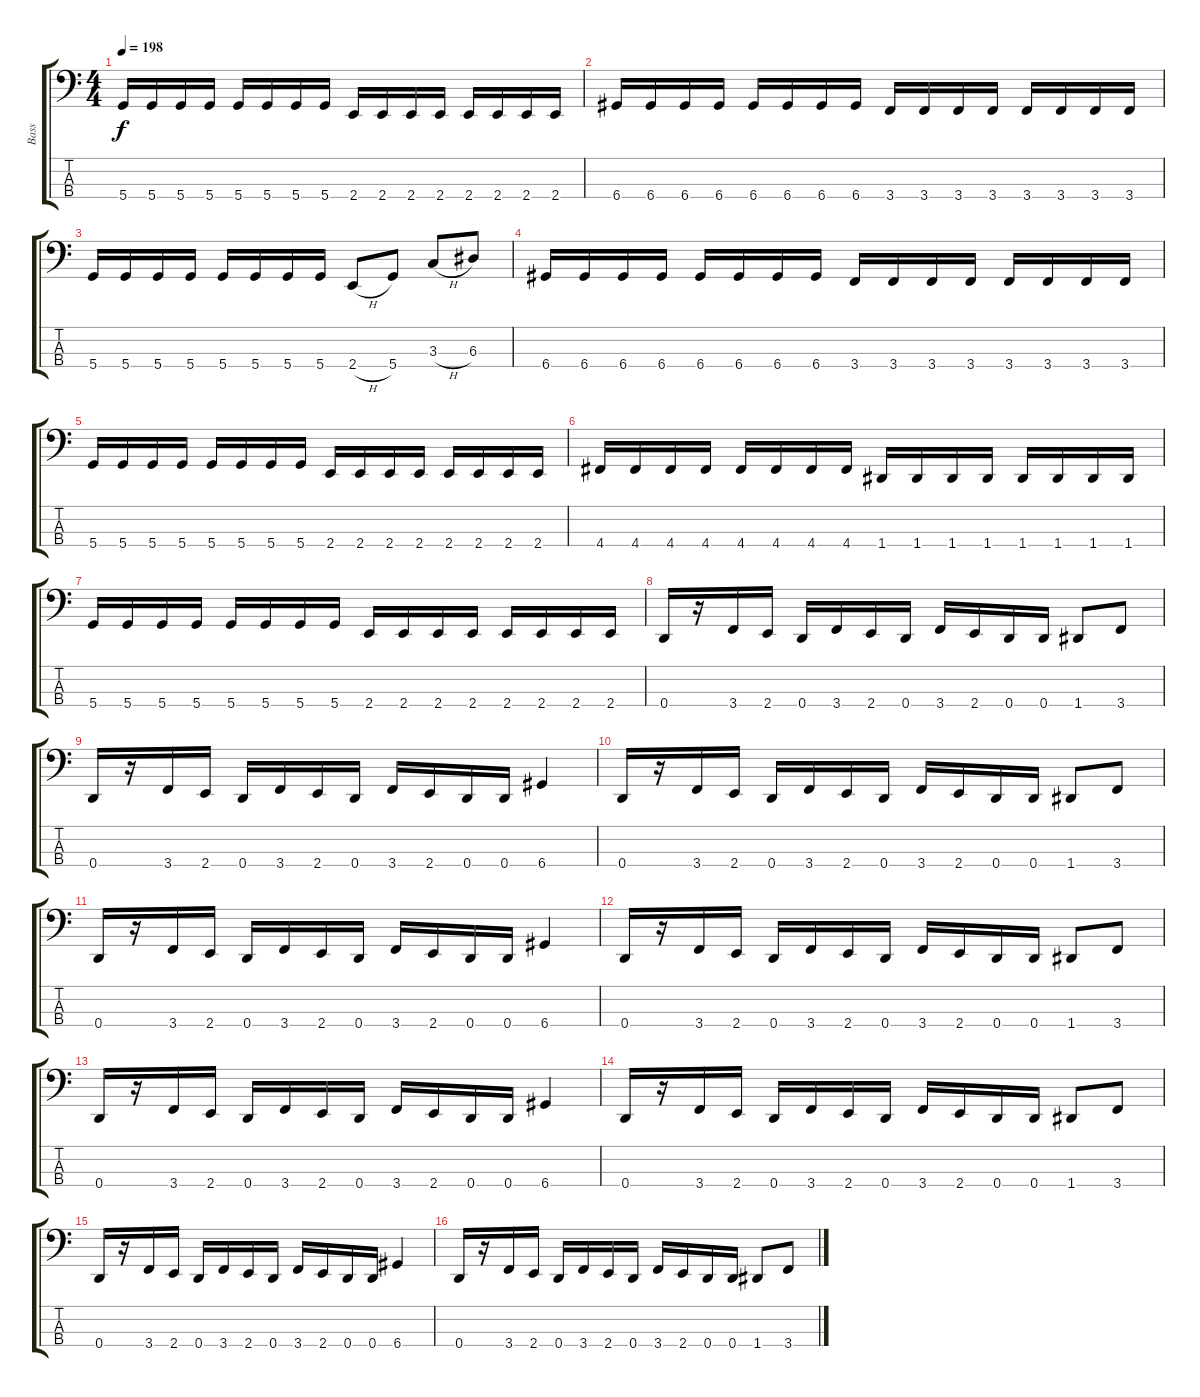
\track ("Bass" "Bass") {instrument electricbasspick}
\staff {score tabs}
\tuning (G2 D2 A1 D1) {hide}
\ts (4 4)
\tempo 198
\clef f4
\ks c
5.4.16{dy f} 5.4.16 5.4.16 5.4.16 5.4.16 5.4.16 5.4.16 5.4.16 2.4.16 2.4.16 2.4.16 2.4.16 2.4.16 2.4.16 2.4.16 2.4.16 |
6.4.16 6.4.16 6.4.16 6.4.16 6.4.16 6.4.16 6.4.16 6.4.16 3.4.16 3.4.16 3.4.16 3.4.16 3.4.16 3.4.16 3.4.16 3.4.16 |
5.4.16 5.4.16 5.4.16 5.4.16 5.4.16 5.4.16 5.4.16 5.4.16 2.4{h}.8 5.4.8 3.3{h}.8 6.3.8 |
6.4.16 6.4.16 6.4.16 6.4.16 6.4.16 6.4.16 6.4.16 6.4.16 3.4.16 3.4.16 3.4.16 3.4.16 3.4.16 3.4.16 3.4.16 3.4.16 |
5.4.16 5.4.16 5.4.16 5.4.16 5.4.16 5.4.16 5.4.16 5.4.16 2.4.16 2.4.16 2.4.16 2.4.16 2.4.16 2.4.16 2.4.16 2.4.16 |
4.4.16 4.4.16 4.4.16 4.4.16 4.4.16 4.4.16 4.4.16 4.4.16 1.4.16 1.4.16 1.4.16 1.4.16 1.4.16 1.4.16 1.4.16 1.4.16 |
5.4.16 5.4.16 5.4.16 5.4.16 5.4.16 5.4.16 5.4.16 5.4.16 2.4.16 2.4.16 2.4.16 2.4.16 2.4.16 2.4.16 2.4.16 2.4.16 |
0.4.16 r.16 3.4.16 2.4.16 0.4.16 3.4.16 2.4.16 0.4.16 3.4.16 2.4.16 0.4.16 0.4.16 1.4.8 3.4.8 |
0.4.16 r.16 3.4.16 2.4.16 0.4.16 3.4.16 2.4.16 0.4.16 3.4.16 2.4.16 0.4.16 0.4.16 6.4.4 |
0.4.16 r.16 3.4.16 2.4.16 0.4.16 3.4.16 2.4.16 0.4.16 3.4.16 2.4.16 0.4.16 0.4.16 1.4.8 3.4.8 |
0.4.16 r.16 3.4.16 2.4.16 0.4.16 3.4.16 2.4.16 0.4.16 3.4.16 2.4.16 0.4.16 0.4.16 6.4.4 |
0.4.16 r.16 3.4.16 2.4.16 0.4.16 3.4.16 2.4.16 0.4.16 3.4.16 2.4.16 0.4.16 0.4.16 1.4.8 3.4.8 |
0.4.16 r.16 3.4.16 2.4.16 0.4.16 3.4.16 2.4.16 0.4.16 3.4.16 2.4.16 0.4.16 0.4.16 6.4.4 |
0.4.16 r.16 3.4.16 2.4.16 0.4.16 3.4.16 2.4.16 0.4.16 3.4.16 2.4.16 0.4.16 0.4.16 1.4.8 3.4.8 |
0.4.16 r.16 3.4.16 2.4.16 0.4.16 3.4.16 2.4.16 0.4.16 3.4.16 2.4.16 0.4.16 0.4.16 6.4.4 |
0.4.16 r.16 3.4.16 2.4.16 0.4.16 3.4.16 2.4.16 0.4.16 3.4.16 2.4.16 0.4.16 0.4.16 1.4.8 3.4.8
